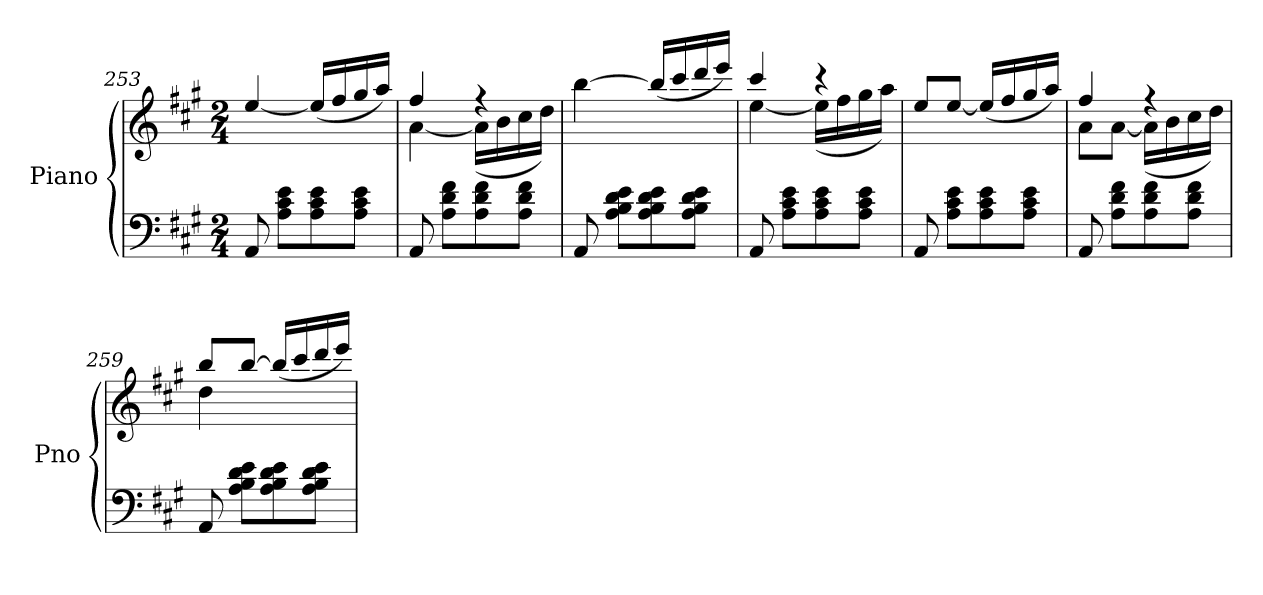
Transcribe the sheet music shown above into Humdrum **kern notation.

**kern	**kern
*part1	*part1
*staff2	*staff1
*I"Piano	*
*I'Pno	*
*clefF4	*clefG2
*k[f#c#g#]	*k[f#c#g#]
*A:	*A:
*M2/4	*M2/4
=253	=253
8AA/	[4ee/
8A\ 8c#\ 8e\L	.
8A\ 8c#\ 8e\	(16ee/LL]
.	16ff#/
8A\ 8c#\ 8e\J	16gg#/
.	16aa/JJ)
=254	=254
*	*^
8AA/	4ff#/	[4a\
8A\ 8d\ 8f#\L	.	.
8A\ 8d\ 8f#\	4rff	(16a\LL]
.	.	16b\
8A\ 8d\ 8f#\J	.	16cc#\
.	.	16dd\JJ)
*	*v	*v
=255	=255
8AA/	[4bb\
8A\ 8B\ 8d\ 8e\L	.
8A\ 8B\ 8d\ 8e\	(16bb/LL]
.	16ccc#/
8A\ 8B\ 8d\ 8e\J	16ddd/
.	16eee/JJ)
=256	=256
*	*^
8AA/	4ccc#/	[4ee\
8A\ 8c#\ 8e\L	.	.
8A\ 8c#\ 8e\	4rccc	(16ee\LL]
.	.	16ff#\
8A\ 8c#\ 8e\J	.	16gg#\
.	.	16aa\JJ)
!!LO:PB:g=z
=257	=257	=257
!	!LO:TX:b:t=cresc.	!
*	*v	*v
8AA/	8ee/L
8A\ 8c#\ 8e\L	[8ee/J
8A\ 8c#\ 8e\	(16ee/LL]
.	16ff#/
8A\ 8c#\ 8e\J	16gg#/
.	16aa/JJ)
!!LO:PB:g=z
=258	=258
*	*^
8AA/	4ff#/	8a\L
8A\ 8d\ 8f#\L	.	[8a\J
8A\ 8d\ 8f#\	4rff	(16a\LL]
.	.	16b\
8A\ 8d\ 8f#\J	.	16cc#\
.	.	16dd\JJ)
=259	=259	=259
8AA/	8bb/L	4dd\
8A\ 8B\ 8d\ 8e\L	[8bb/J	.
8A\ 8B\ 8d\ 8e\	(16bb/LL]	4ryy
.	16ccc#/	.
8A\ 8B\ 8d\ 8e\J	16ddd/	.
.	16eee/JJ)	.
*	*v	*v
=	=
*-	*-
